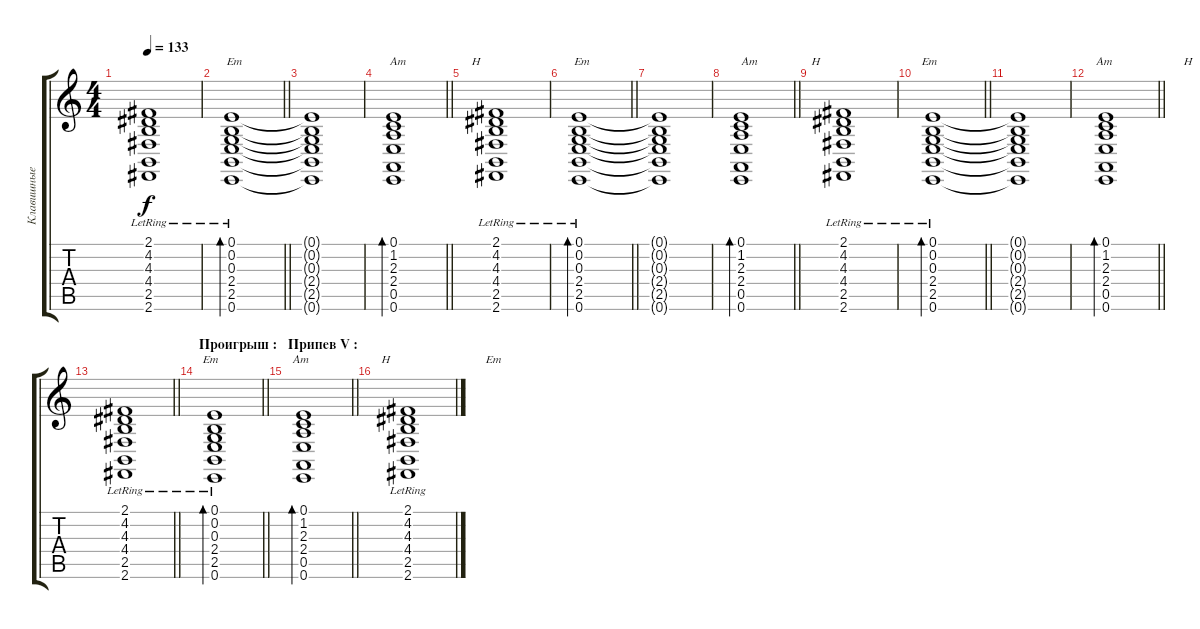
\track ("Клавишные 2" "Клавишные ") {instrument pad2warm}
\staff {score tabs}
\tuning (E4 B3 G3 D3 A2 E2) {hide}
\ts (4 4)
\tempo 133
\clef g2
\ks c
(2.1{lr} 4.2{lr} 4.3 4.4{lr} 2.5 2.6).1{txt "                          Em" dy f} |
\barLineRight lightlight
(0.1{lr} 0.2{lr} 0.3{lr} 2.4{lr} 2.5{lr} 0.6{lr}).1{bd 30} |
(0.1{t} 0.2{t} 0.3{t} 2.4{t} 2.5{t} 0.6{t}).1{txt "                          Am"} |
\barLineRight lightlight
(0.1 1.2 2.3 2.4 0.5 0.6).1{bd 30 txt "                          H"} |
(2.1{lr} 4.2{lr} 4.3 4.4{lr} 2.5 2.6).1{txt "                          Em"} |
\barLineRight lightlight
(0.1{lr} 0.2{lr} 0.3{lr} 2.4{lr} 2.5{lr} 0.6{lr}).1{bd 30} |
(0.1{t} 0.2{t} 0.3{t} 2.4{t} 2.5{t} 0.6{t}).1 |
\barLineRight lightlight
(0.1 1.2 2.3 2.4 0.5 0.6).1{bd 30 txt "Am                  H"} |
(2.1{lr} 4.2{lr} 4.3 4.4{lr} 2.5 2.6).1{txt "                          Em"} |
\barLineRight lightlight
(0.1{lr} 0.2{lr} 0.3{lr} 2.4{lr} 2.5{lr} 0.6{lr}).1{bd 30} |
(0.1{t} 0.2{t} 0.3{t} 2.4{t} 2.5{t} 0.6{t}).1{txt "                          Am"} |
\barLineRight lightlight
(0.1 1.2 2.3 2.4 0.5 0.6).1{bd 30 txt "                          H"} |
\barLineRight lightlight
(2.1{lr} 4.2{lr} 4.3 4.4{lr} 2.5 2.6).1{txt "                          Em"} |
\section ("" "Проигрыш :")
\barLineRight lightlight
(0.1{lr} 0.2{lr} 0.3{lr} 2.4{lr} 2.5{lr} 0.6{lr}).1{bd 30 txt "                          Am"} |
\section ("" "Припев V :")
\barLineRight lightlight
(0.1 1.2 2.3 2.4 0.5 0.6).1{bd 30 txt "                          H"} |
(2.1{lr} 4.2{lr} 4.3 4.4{lr} 2.5 2.6).1{txt "                          Em"}
